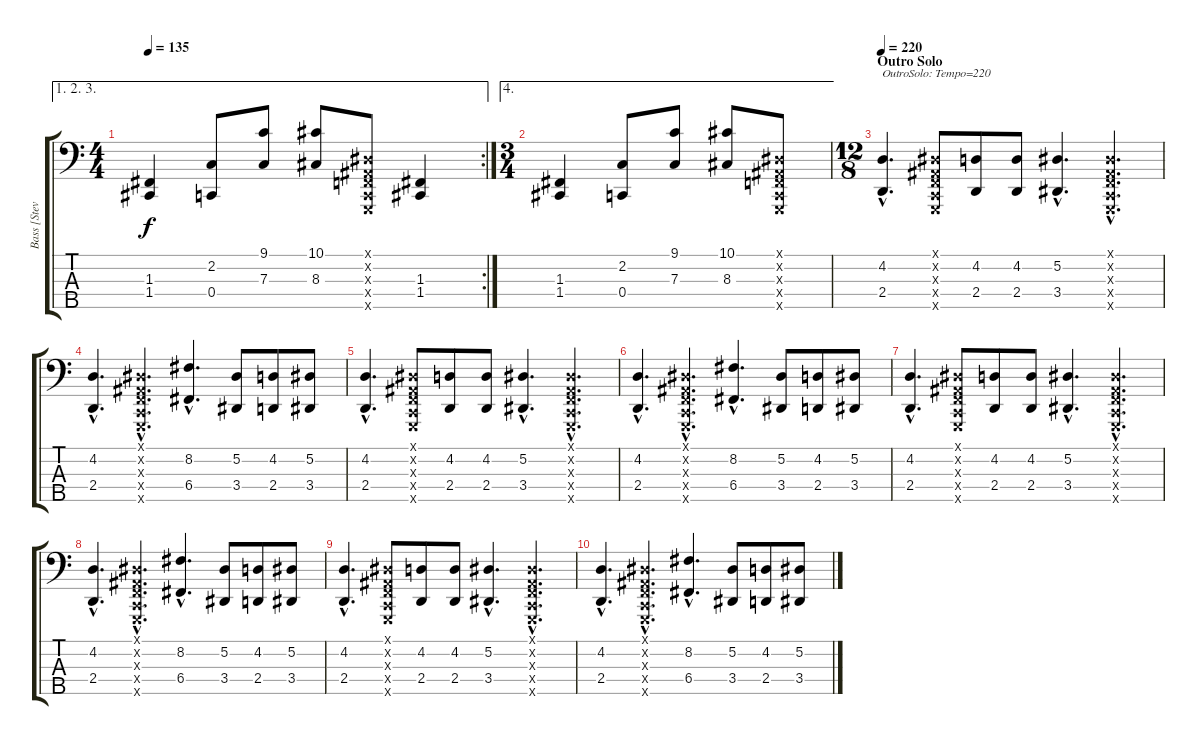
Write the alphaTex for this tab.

\track ("Bass [Steve Cloutier]" "Bass [Stev") {instrument electricbassfinger}
\staff {score tabs}
\tuning (Eb2 Bb1 F1 C1 G0) {hide}
\ae (1 2 3)
\rc 2
\ts (4 4)
\tempo 135
\clef f4
\ks c
(1.3 1.4).4{dy f} (2.2 0.4).8 (9.1 7.3).8 (10.1 8.3).8 (0.1{x} 0.2{x} 0.3{x} 0.4{x} 0.5{x}).8 (1.3 1.4).4 |
\ae 4
\ts (3 4)
(1.3 1.4).4 (2.2 0.4).8 (9.1 7.3).8 (10.1 8.3).8 (0.1{x} 0.2{x} 0.3{x} 0.4{x} 0.5{x}).8 |
\ts (12 8)
\section ("" "Outro Solo")
\tempo 220
(4.2{hac} 2.4{hac}).4{d txt "OutroSolo: Tempo=220"} (0.1{x} 0.2{x} 0.3{x} 0.4{x} 0.5{x}).8 (4.2 2.4).8 (4.2 2.4).8 (5.2{hac} 3.4{hac}).4{d} (0.1{hac x} 0.2{hac x} 0.3{hac x} 0.4{hac x} 0.5{hac x}).4{d} |
(4.2{hac} 2.4{hac}).4{d} (0.1{hac x} 0.2{hac x} 0.3{hac x} 0.4{hac x} 0.5{hac x}).4{d} (8.2{hac} 6.4{hac}).4{d} (5.2 3.4).8 (4.2 2.4).8 (5.2 3.4).8 |
(4.2{hac} 2.4{hac}).4{d} (0.1{x} 0.2{x} 0.3{x} 0.4{x} 0.5{x}).8 (4.2 2.4).8 (4.2 2.4).8 (5.2{hac} 3.4{hac}).4{d} (0.1{hac x} 0.2{hac x} 0.3{hac x} 0.4{hac x} 0.5{hac x}).4{d} |
(4.2{hac} 2.4{hac}).4{d} (0.1{hac x} 0.2{hac x} 0.3{hac x} 0.4{hac x} 0.5{hac x}).4{d} (8.2{hac} 6.4{hac}).4{d} (5.2 3.4).8 (4.2 2.4).8 (5.2 3.4).8 |
(4.2{hac} 2.4{hac}).4{d} (0.1{x} 0.2{x} 0.3{x} 0.4{x} 0.5{x}).8 (4.2 2.4).8 (4.2 2.4).8 (5.2{hac} 3.4{hac}).4{d} (0.1{hac x} 0.2{hac x} 0.3{hac x} 0.4{hac x} 0.5{hac x}).4{d} |
(4.2{hac} 2.4{hac}).4{d} (0.1{hac x} 0.2{hac x} 0.3{hac x} 0.4{hac x} 0.5{hac x}).4{d} (8.2{hac} 6.4{hac}).4{d} (5.2 3.4).8 (4.2 2.4).8 (5.2 3.4).8 |
(4.2{hac} 2.4{hac}).4{d} (0.1{x} 0.2{x} 0.3{x} 0.4{x} 0.5{x}).8 (4.2 2.4).8 (4.2 2.4).8 (5.2{hac} 3.4{hac}).4{d} (0.1{hac x} 0.2{hac x} 0.3{hac x} 0.4{hac x} 0.5{hac x}).4{d} |
(4.2{hac} 2.4{hac}).4{d} (0.1{hac x} 0.2{hac x} 0.3{hac x} 0.4{hac x} 0.5{hac x}).4{d} (8.2{hac} 6.4{hac}).4{d} (5.2 3.4).8 (4.2 2.4).8 (5.2 3.4).8
